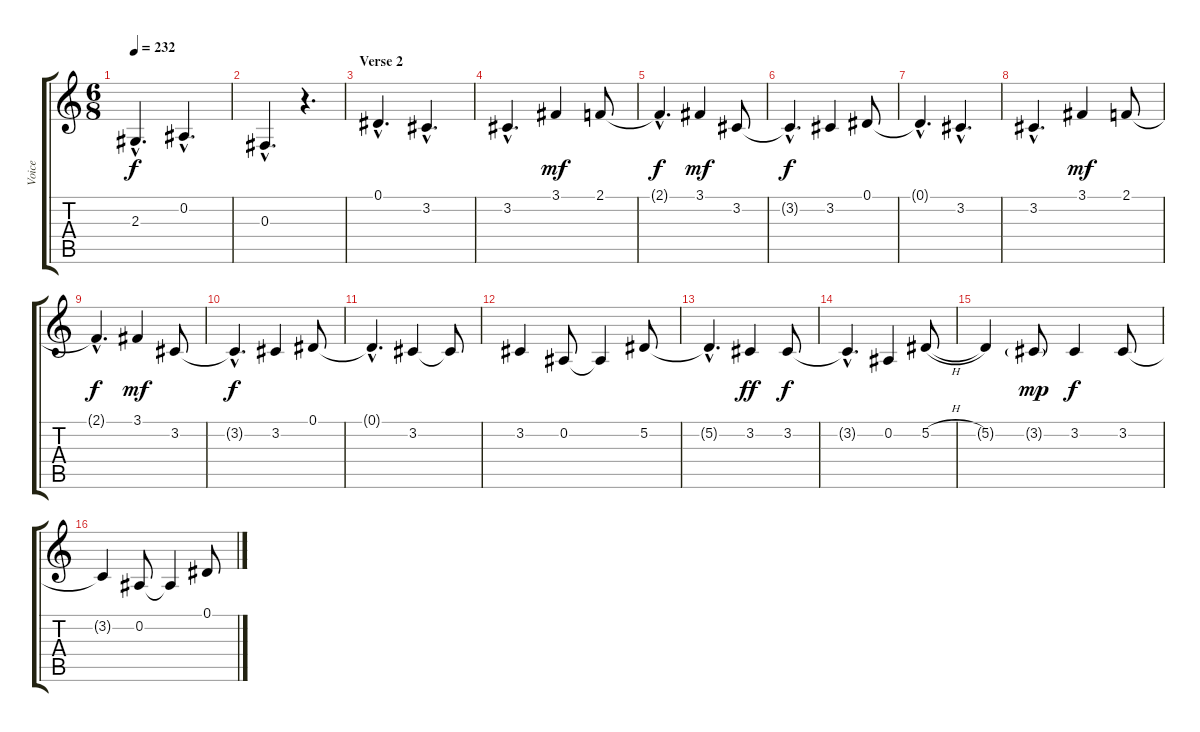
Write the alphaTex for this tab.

\track ("Voice" "Voice") {instrument tenorsax}
\staff {score tabs}
\tuning (Eb4 Bb3 Gb3 Db3 Ab2 Eb2) {hide}
\ts (6 8)
\tempo 232
\clef g2
\ks c
2.3{hac}.4{d dy f} 0.2{hac}.4{d} |
0.3{hac}.4{d} r.4{d} |
\section ("" "Verse 2")
0.1{hac}.4{d volume 16} 3.2{hac}.4{d} |
3.2{hac}.4{d} 3.1.4{dy mf} 2.1.8 |
2.1{hac t}.4{d dy f} 3.1.4{dy mf} 3.2.8 |
3.2{hac t}.4{d dy f} 3.2.4 0.1.8 |
0.1{hac t}.4{d} 3.2{hac}.4{d} |
3.2{hac}.4{d} 3.1.4{dy mf} 2.1.8 |
2.1{hac t}.4{d dy f} 3.1.4{dy mf} 3.2.8 |
3.2{hac t}.4{d dy f} 3.2.4 0.1.8 |
0.1{hac t}.4{d volume 16} 3.2.4 3.2{t}.8 |
3.2.4 0.2.8 0.2{t}.4 5.2.8 |
5.2{hac t}.4{d} 3.2.4{dy ff} 3.2.8{dy f} |
3.2{hac t}.4{d} 0.2.4 5.2{h}.8 |
5.2{t}.4 3.2{g}.8{dy mp} 3.2.4{dy f} 3.2.8 |
3.2{t}.4 0.2.8 0.2{t}.4 0.1.8
